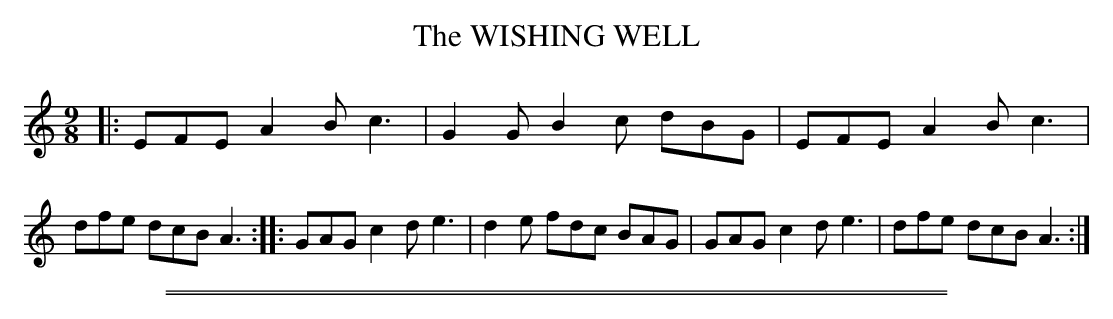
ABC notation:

X:1
T: The WISHING WELL
M: 9/8
L: 1/8
K: Am
|:\
EFE A2B c3 | G2G B2c dBG |\
EFE A2B c3 | dfe dcB A3 ::\
GAG c2d e3 | d2e fdc BAG |\
GAG c2d e3 | dfe dcB A3 :|
